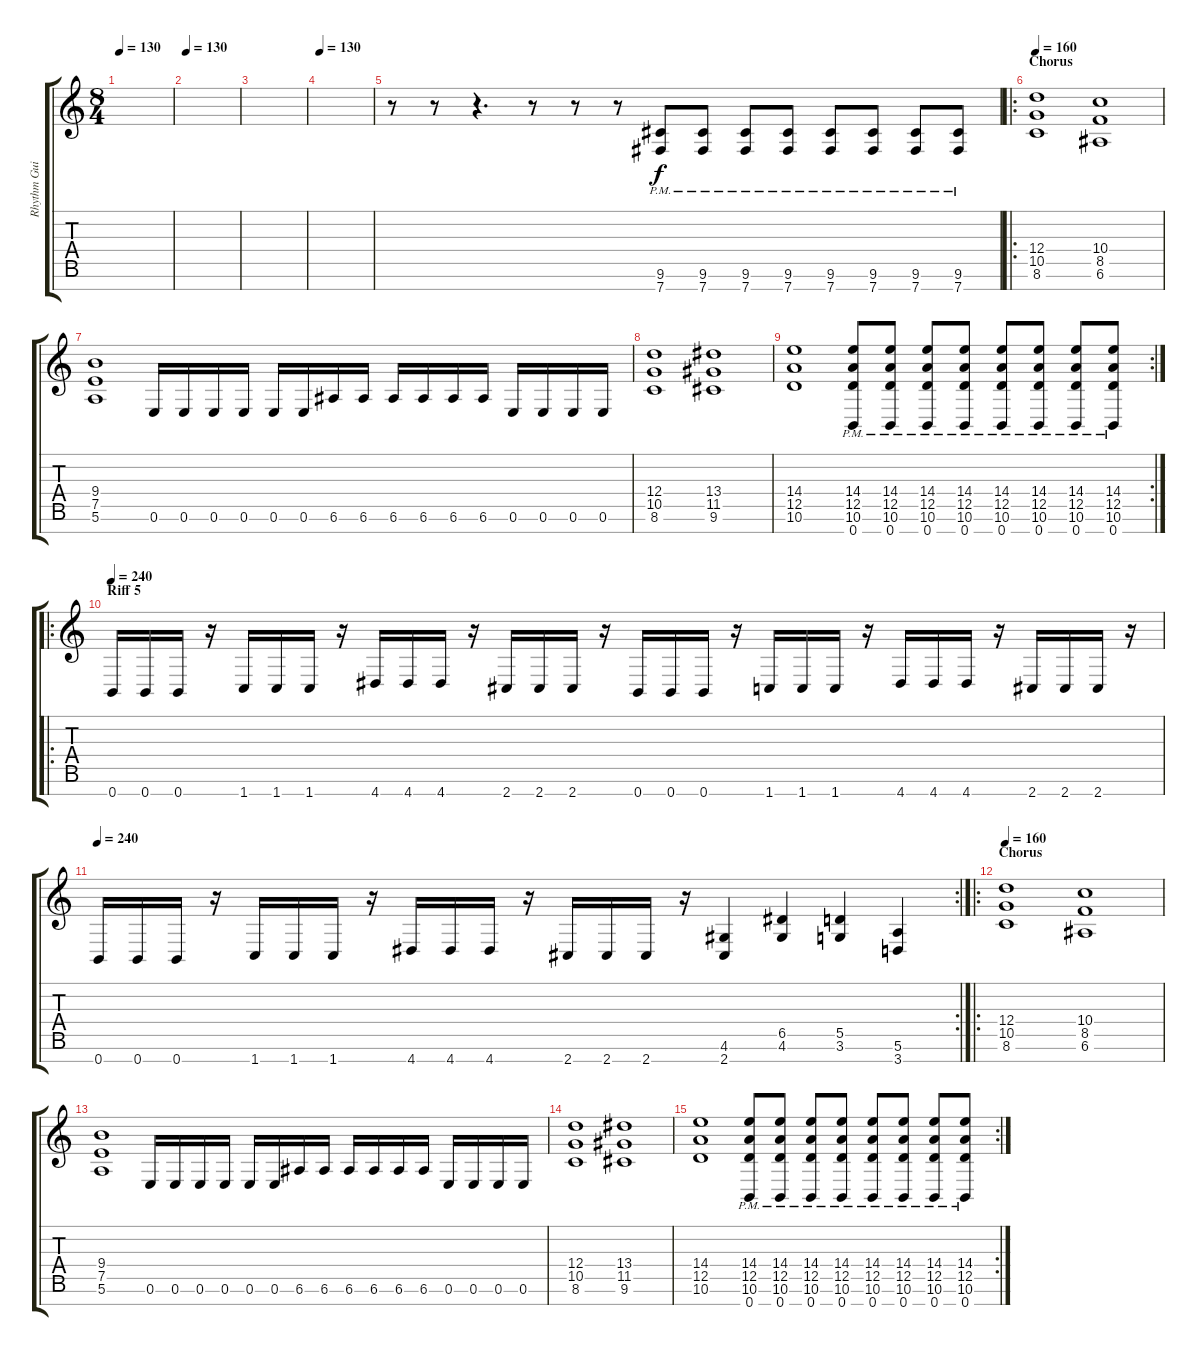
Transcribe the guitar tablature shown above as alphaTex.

\track ("Rhythm Guitar L" "Rhythm Gui") {instrument distortionguitar}
\staff {score tabs}
\tuning (E4 B3 G3 D3 A2 E2 B1) {hide}
\ts (8 4)
\tempo 130
\clef g2
\ks c
|
\tempo 130
|
|
\tempo 130
|
r.8 r.8 r.4{d} r.8 r.8 r.8 (9.6{pm} 7.7{pm}).8 (9.6{pm} 7.7{pm}).8 (9.6{pm} 7.7{pm}).8 (9.6{pm} 7.7{pm}).8 (9.6{pm} 7.7{pm}).8 (9.6{pm} 7.7{pm}).8 (9.6{pm} 7.7{pm}).8 (9.6{pm} 7.7{pm}).8 |
\ro
\section ("" "Chorus")
\tempo 160
(12.4 10.5 8.6).1 (10.4 8.5 6.6).1 |
(9.4 7.5 5.6).1 0.6.16 0.6.16 0.6.16 0.6.16 0.6.16 0.6.16 6.6.16 6.6.16 6.6.16 6.6.16 6.6.16 6.6.16 0.6.16 0.6.16 0.6.16 0.6.16 |
(12.4 10.5 8.6).1 (13.4 11.5 9.6).1 |
\rc 2
(14.4 12.5 10.6).1 (14.4{pm} 12.5{pm} 10.6{pm} 0.7{pm}).8 (14.4{pm} 12.5{pm} 10.6{pm} 0.7{pm}).8 (14.4{pm} 12.5{pm} 10.6{pm} 0.7{pm}).8 (14.4{pm} 12.5{pm} 10.6{pm} 0.7{pm}).8 (14.4{pm} 12.5{pm} 10.6{pm} 0.7{pm}).8 (14.4{pm} 12.5{pm} 10.6{pm} 0.7{pm}).8 (14.4{pm} 12.5{pm} 10.6{pm} 0.7{pm}).8 (14.4{pm} 12.5{pm} 10.6{pm} 0.7{pm}).8 |
\ro
\section ("" "Riff 5")
\tempo 240
0.7.16 0.7.16 0.7.16 r.16 1.7.16 1.7.16 1.7.16 r.16 4.7.16 4.7.16 4.7.16 r.16 2.7.16 2.7.16 2.7.16 r.16 0.7.16 0.7.16 0.7.16 r.16 1.7.16 1.7.16 1.7.16 r.16 4.7.16 4.7.16 4.7.16 r.16 2.7.16 2.7.16 2.7.16 r.16 |
\rc 2
\tempo 240
0.7.16 0.7.16 0.7.16 r.16 1.7.16 1.7.16 1.7.16 r.16 4.7.16 4.7.16 4.7.16 r.16 2.7.16 2.7.16 2.7.16 r.16 (4.6 2.7).4 (6.5 4.6).4 (5.5 3.6).4 (5.6 3.7).4 |
\ro
\section ("" "Chorus")
\tempo 160
(12.4 10.5 8.6).1 (10.4 8.5 6.6).1 |
(9.4 7.5 5.6).1 0.6.16 0.6.16 0.6.16 0.6.16 0.6.16 0.6.16 6.6.16 6.6.16 6.6.16 6.6.16 6.6.16 6.6.16 0.6.16 0.6.16 0.6.16 0.6.16 |
(12.4 10.5 8.6).1 (13.4 11.5 9.6).1 |
\rc 2
(14.4 12.5 10.6).1 (14.4{pm} 12.5{pm} 10.6{pm} 0.7{pm}).8 (14.4{pm} 12.5{pm} 10.6{pm} 0.7{pm}).8 (14.4{pm} 12.5{pm} 10.6{pm} 0.7{pm}).8 (14.4{pm} 12.5{pm} 10.6{pm} 0.7{pm}).8 (14.4{pm} 12.5{pm} 10.6{pm} 0.7{pm}).8 (14.4{pm} 12.5{pm} 10.6{pm} 0.7{pm}).8 (14.4{pm} 12.5{pm} 10.6{pm} 0.7{pm}).8 (14.4{pm} 12.5{pm} 10.6{pm} 0.7{pm}).8
